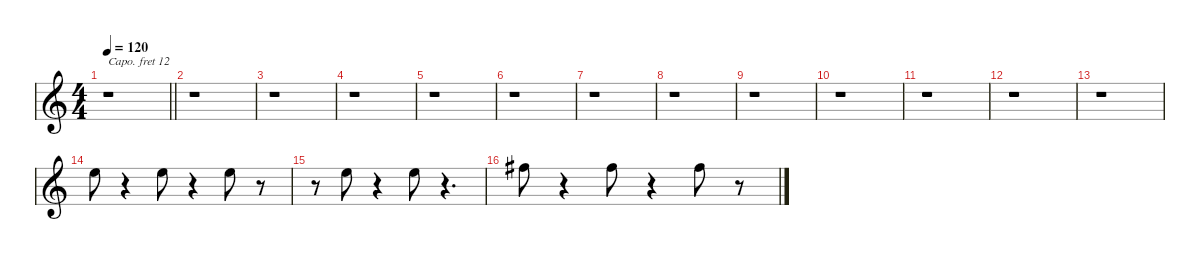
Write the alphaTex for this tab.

\defaultSystemsLayout 4
\hideDynamics
\bracketExtendMode nobrackets
\singleTrackTrackNamePolicy hidden
\multiTrackTrackNamePolicy hidden
\firstSystemTrackNameMode fullname
\firstSystemTrackNameOrientation horizontal
\otherSystemsTrackNameOrientation horizontal
\track ("Synth 1/2" "pad.synth.") {instrument pad7halo}
\staff {score}
\capo 12
\tuning (Eb4 B3 Gb3 B2 Gb2 B1)
\ts (4 4)
\tempo 120
\clef g2
\barLineRight lightlight
\ks c
r.1{dy f beam Down} |
r.1{beam Down} |
r.1{beam Down} |
r.1{beam Down} |
r.1{beam Down} |
r.1{beam Down} |
r.1{beam Down} |
r.1{beam Down} |
r.1{beam Down} |
r.1{beam Down} |
r.1{beam Down} |
r.1{beam Down} |
r.1{beam Down} |
1.1.8{beam Down} r.4{beam Down} 1.1.8{beam Down} r.4{beam Down} 1.1.8{beam Down} r.8{beam Down} |
r.8{beam Down} 1.1.8{beam Down} r.4{beam Down} 1.1.8{beam Down} r.4{d beam Down} |
3.1{acc #}.8{beam Down} r.4{beam Down} 3.1{acc #}.8{beam Down} r.4{beam Down} 3.1{acc #}.8{beam Down} r.8{beam Down}
